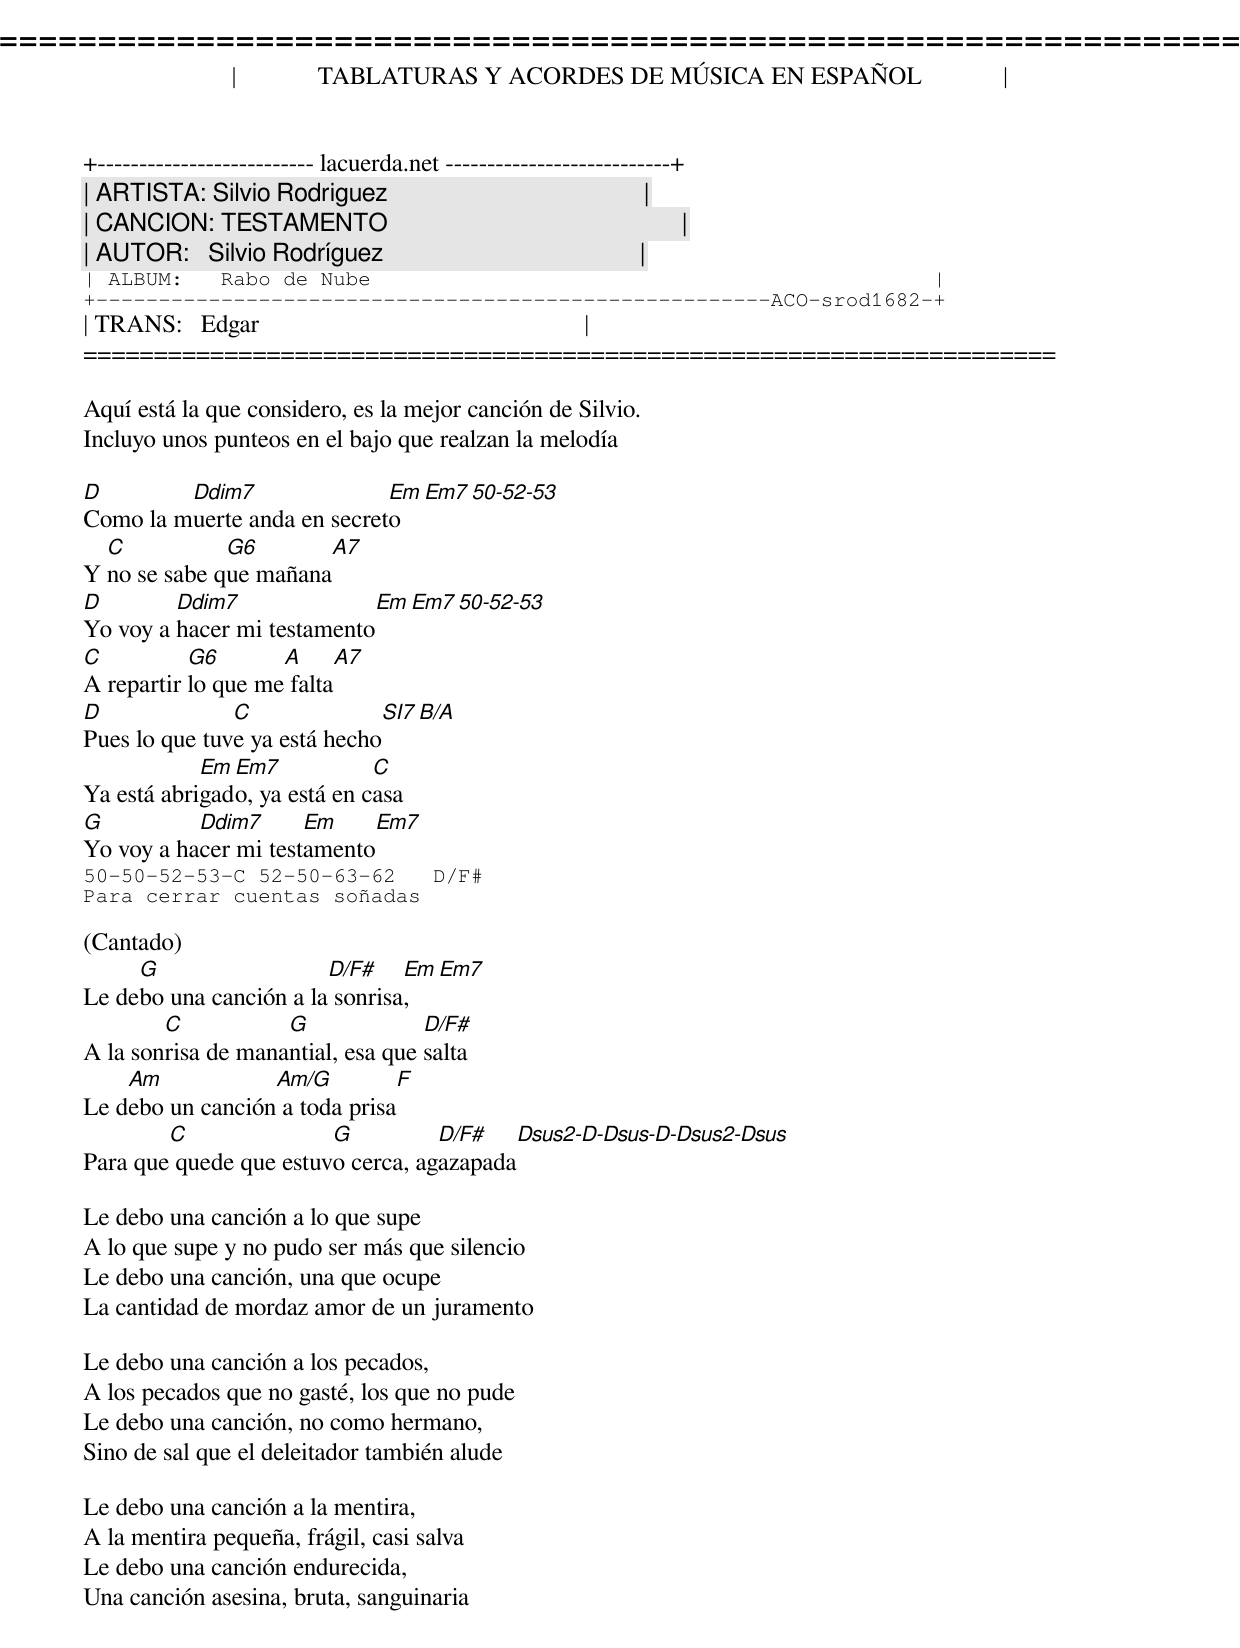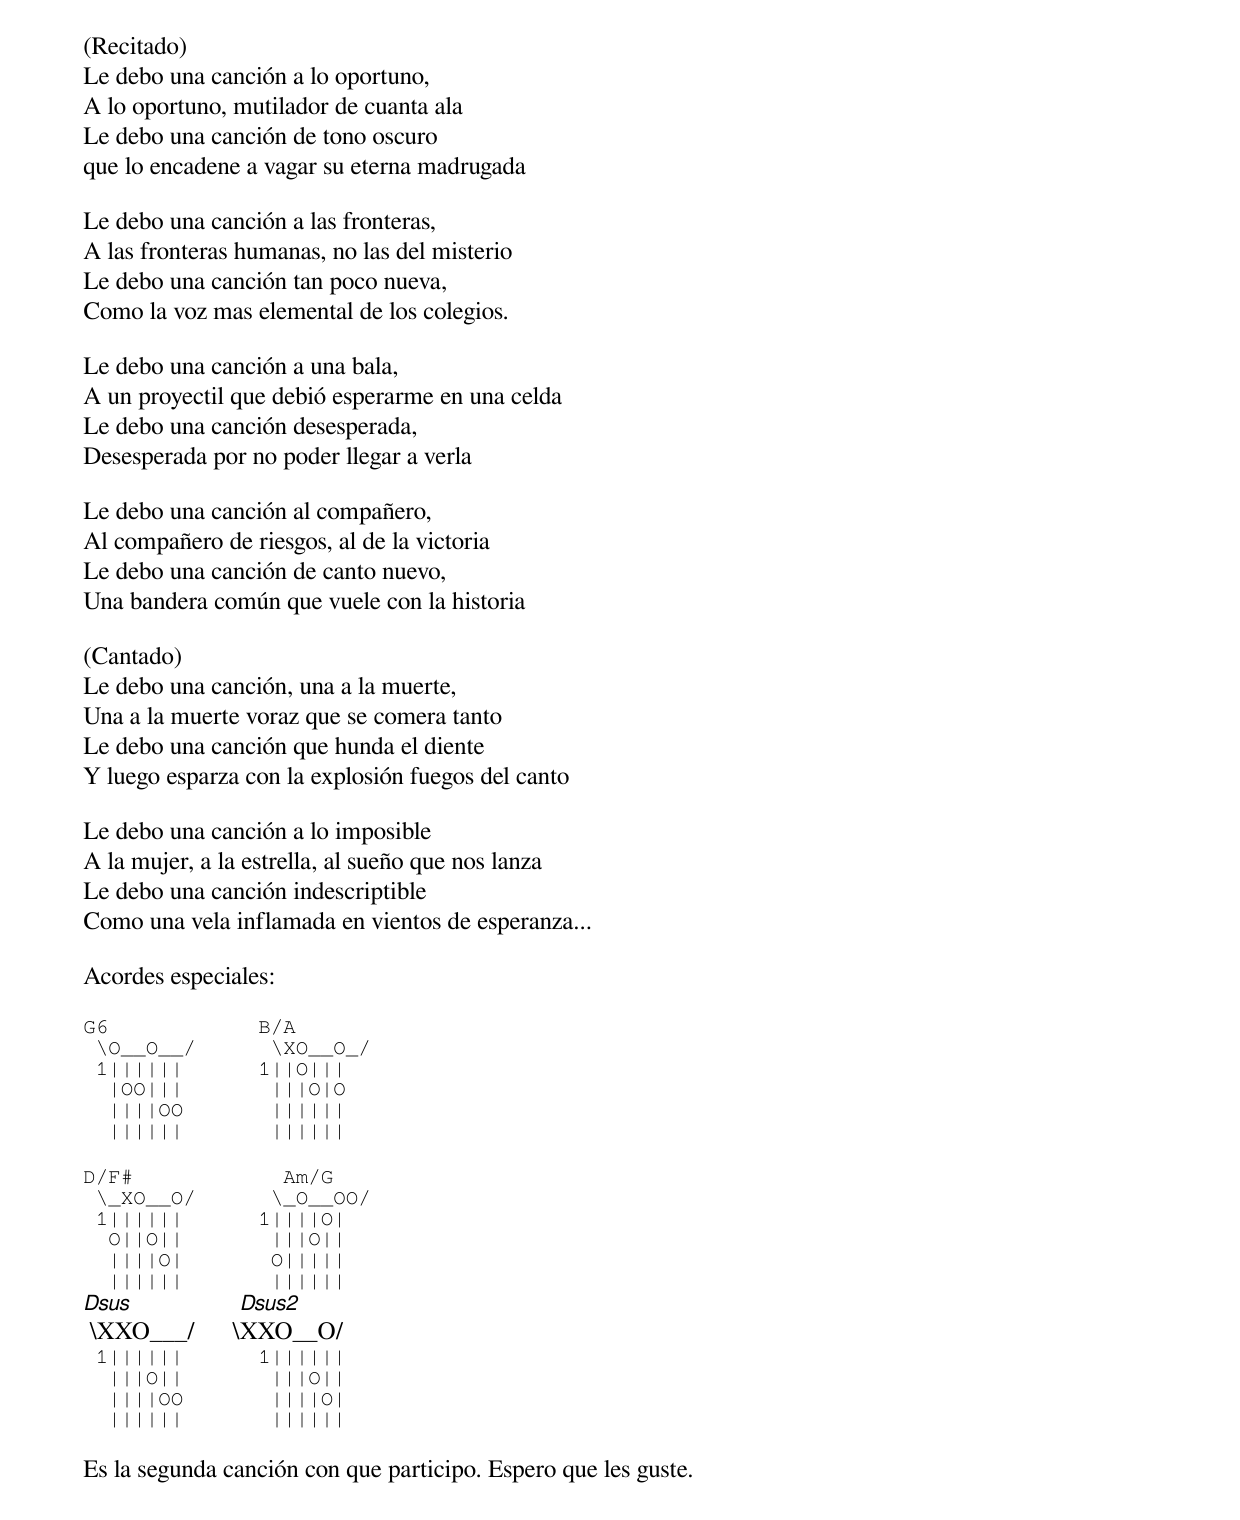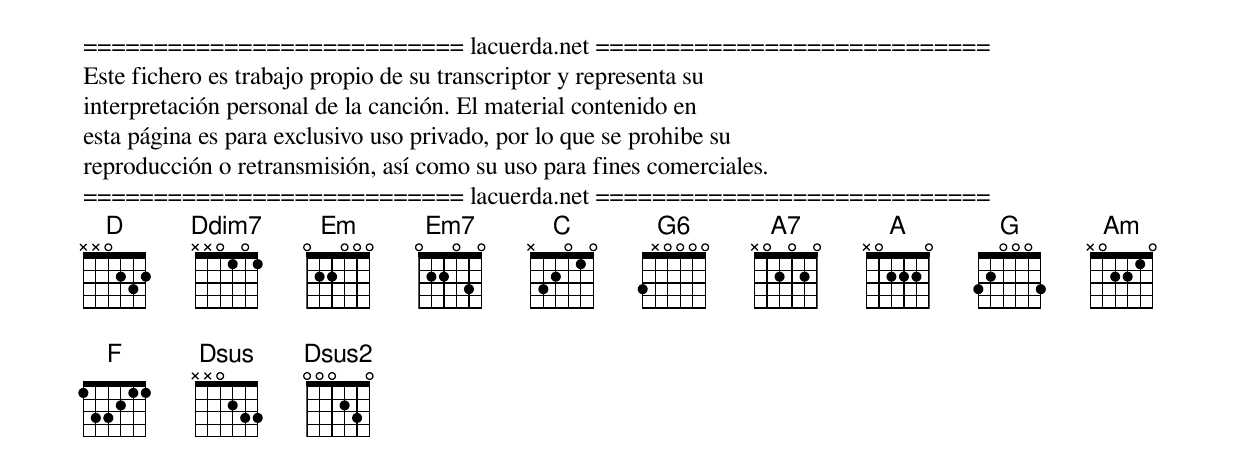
=====================================================================
|             TABLATURAS Y ACORDES DE MÚSICA EN ESPAÑOL             |
+-------------------------- lacuerda.net ---------------------------+
| ARTISTA: Silvio Rodriguez                                         |
| CANCION: TESTAMENTO                                               |
| AUTOR:   Silvio Rodríguez                                         |
| ALBUM:   Rabo de Nube                                             |
+------------------------------------------------------ACO-srod1682-+
| TRANS:   Edgar                                                    |
=====================================================================

Aquí está la que considero, es la mejor canción de Silvio.
Incluyo unos punteos en el bajo que realzan la melodía

D        Ddim7               Em     Em7   50-52-53
Como la muerte anda en secreto
  C           G6       A7
Y no se sabe que mañana
D        Ddim7               Em     Em7   50-52-53
Yo voy a hacer mi testamento
C          G6       A      A7
A repartir lo que me falta
D              C              SI7    B/A
Pues lo que tuve ya está hecho
            Em Em7            C
Ya está abrigado, ya está en casa
G          Ddim7      Em    Em7
Yo voy a hacer mi testamento
50-50-52-53-C 52-50-63-62   D/F#
Para cerrar cuentas soñadas

(Cantado)
     G                  D/F#    Em   Em7
Le debo una canción a la sonrisa,
        C           G              D/F#
A la sonrisa de manantial, esa que salta
    Am            Am/G         F
Le debo un canción a toda prisa
        C               G          D/F#      Dsus2-D-Dsus-D-Dsus2-Dsus
Para que quede que estuvo cerca, agazapada

Le debo una canción a lo que supe
A lo que supe y no pudo ser más que silencio
Le debo una canción, una que ocupe
La cantidad de mordaz amor de un juramento

Le debo una canción a los pecados,
A los pecados que no gasté, los que no pude
Le debo una canción, no como hermano,
Sino de sal que el deleitador también alude

Le debo una canción a la mentira,
A la mentira pequeña, frágil, casi salva
Le debo una canción endurecida,
Una canción asesina, bruta, sanguinaria

(Recitado)
Le debo una canción a lo oportuno,
A lo oportuno, mutilador de cuanta ala
Le debo una canción de tono oscuro
que lo encadene a vagar su eterna madrugada

Le debo una canción a las fronteras,
A las fronteras humanas, no las del misterio
Le debo una canción tan poco nueva,
Como la voz mas elemental de los colegios.

Le debo una canción a una bala,
A un proyectil que debió esperarme en una celda
Le debo una canción desesperada,
Desesperada por no poder llegar a verla

Le debo una canción al compañero,
Al compañero de riesgos, al de la victoria
Le debo una canción de canto nuevo,
Una bandera común que vuele con la historia

(Cantado)
Le debo una canción, una a la muerte,
Una a la muerte voraz que se comera tanto
Le debo una canción que hunda el diente
Y luego esparza con la explosión fuegos del canto

Le debo una canción a lo imposible
A la mujer, a la estrella, al sueño que nos lanza
Le debo una canción indescriptible
Como una vela inflamada en vientos de esperanza...

Acordes especiales:

G6            B/A
 \O__O__/      \XO__O_/
 1||||||      1||O|||
  |OO|||       |||O|O
  ||||OO       ||||||
  ||||||       ||||||

D/F#            Am/G
 \_XO__O/      \_O__OO/
 1||||||      1||||O|
  O||O||       |||O||
  ||||O|       O|||||
  ||||||       ||||||
Dsus            Dsus2
 \XXO___/      \XXO__O/
 1||||||      1||||||
  |||O||       |||O||
  ||||OO       ||||O|
  ||||||       ||||||

Es la segunda canción con que participo. Espero que les guste.


=========================== lacuerda.net ============================
Este fichero es trabajo propio de su transcriptor y representa su
interpretación personal de la canción. El material contenido en
esta página es para exclusivo uso privado, por lo que se prohibe su
reproducción o retransmisión, así como su uso para fines comerciales.
=========================== lacuerda.net ============================
